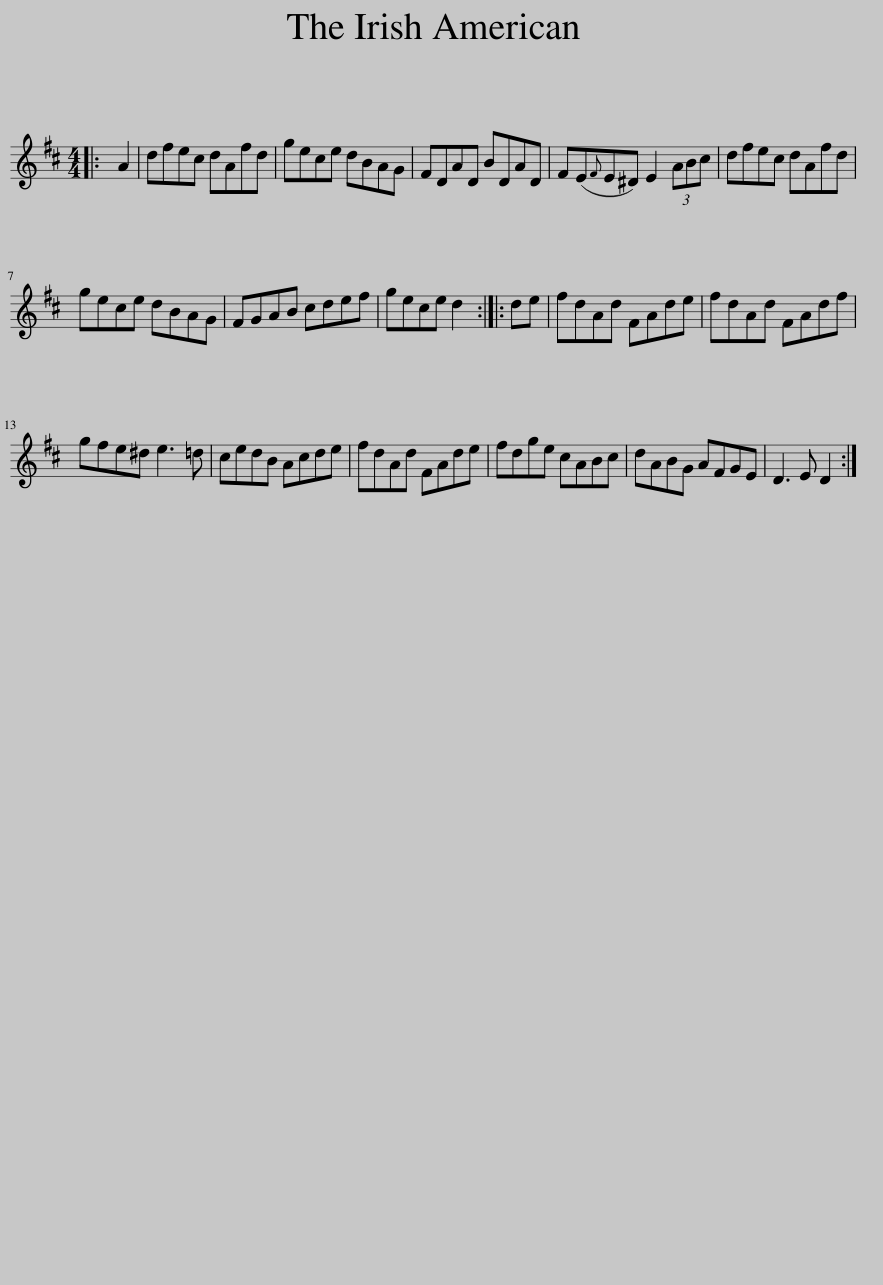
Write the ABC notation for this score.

X:1
L:1/8
M:4/4
I:linebreak $
K:D
V:1 treble
V:1
|: A2 | dfec dAfd | gece dBAG | FDAD BDAD | F(E{F}E^D) E2 (3ABc | %5
 dfec dAfd |$ gece dBAG | FGAB cdef | gece d2 :: de | %10
 fdAd FAde | fdAd FAdf |$ gfe^d e3 =d | cedB Acde | fdAd FAde | %15
 fdge cABc | dABG AFGE | D3 E D2 :| %18
